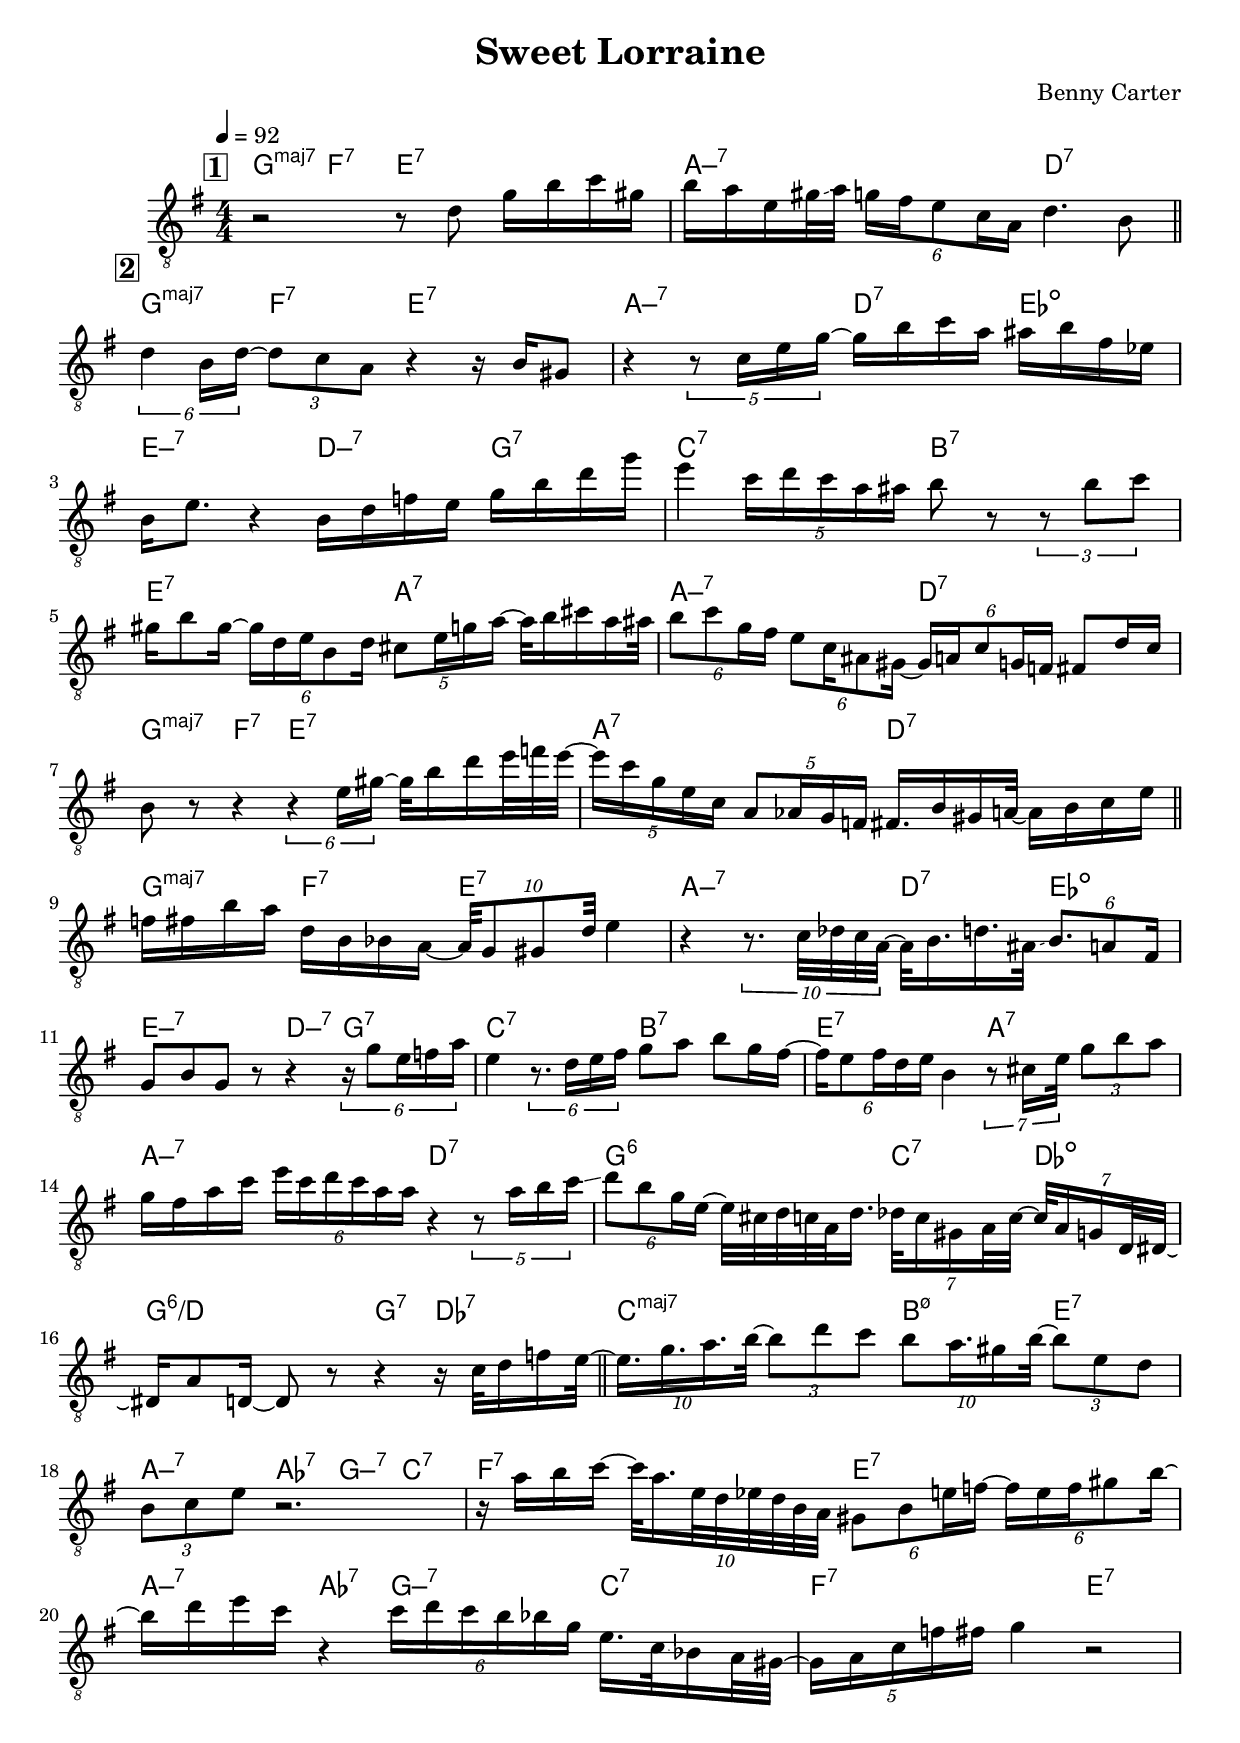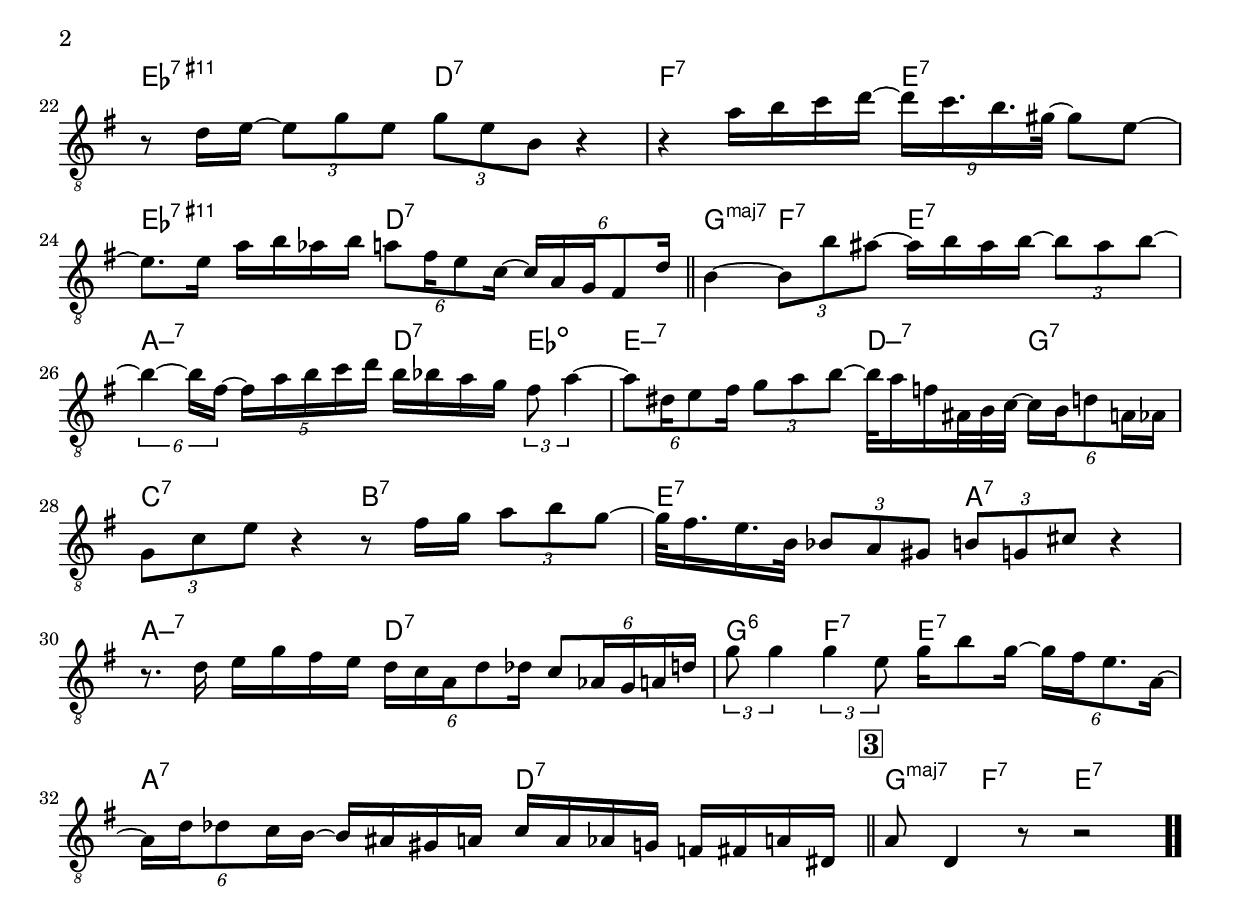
\version "2.13.2"

#(ly:set-option 'point-and-click #f)

\header {
  title = "Sweet Lorraine"
  composer = "Benny Carter"
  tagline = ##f
}
global =
{
    \override Staff.TimeSignature #'style = #'()
    \time 4/4
    \clef "treble_8"
    \key g \major
    \override Rest #'direction = #'0
    \override MultiMeasureRest #'staff-position = #0
}
\score
{
<<
    \transpose c' c'

    \new ChordNames { \chords {
      \set majorSevenSymbol = \markup { "maj7" }
      \set minorChordModifier = \markup { \char ##x2013 }
      | g4:maj f4:7 e2:7 | a2:min7 d2:7 
      | g4:maj f4:7 e2:7 | a2:min7 d4:7 es4:dim | e2:min7 d4:min7 g4:7 | c2:7 b2:7 | e2:7 a2:7 | a2:min7 d2:7 | g4:maj f4:7 e2:7 | a2:7 d2:7 
      | g4:maj f4:7 e2:7 | a2:min7 d4:7 es4:dim | e2:min7 d4:min7 g4:7 | c2:7 b2:7 | e2:7 a2:7 | a2:min7 d2:7 | g2:6 c4:7 des4:dim | g2:6/d g4:7 des4:7 
      | c2:maj b4:min5-7 e4:7 | a4:min7 aes4:7 g4:min7 c4:7 | f2:7 e2:7 | a4:min7 aes4:7 g4:min7 c4:7 | f2:7 e2:7 | es2:11+.9 d2:7 | f2:7 e2:7 | es2:11+.9 d2:7 
      | g4:maj f4:7 e2:7 | a2:min7 d4:7 es4:dim | e2:min7 d4:min7 g4:7 | c2:7 b2:7 | e2:7 a2:7 | a2:min7 d2:7 | g4:6 f4:7 e2:7 | a2:7 d2:7 
      | g4:maj f4:7 e2:7|
      }
      }

    \new Staff
    <<
    \transpose c' c'

    {
      \global
  		%\override Score.MetronomeMark #'transparent = ##t
  		%\override Score.MetronomeMark #'stencil = ##f
  		
  		\override HorizontalBracket #'direction = #UP
  		\override HorizontalBracket #'bracket-flare = #'(0 . 0)
  		
  		\override TextSpanner #'dash-fraction = #1.0
  		\override TextSpanner #'bound-details #'left #'text = \markup{ \concat{\draw-line #'(0 . -1.0) \draw-line #'(1.0 . 0) }}
  		\override TextSpanner #'bound-details #'right #'text = \markup{ \concat{ \draw-line #'(1.0 . 0) \draw-line #'(0 . -1.0) }}
          \set Score.markFormatter = #format-mark-box-numbers


      \tempo 4 = 92
      \set Score.currentBarNumber = #-1
     
      \bar "||" \mark \default r2 r8 d'8 g'16 b'16 c''16 gis'16 
      | b'16 a'16 e'16 gis'32\glissando  a'32 \tuplet 6/4 {g'16 fis'16 e'8 c'16 a16} d'4. b8 
      \bar "||" \mark \default \tuplet 6/4 {d'4 b16 d'16~} \tuplet 3/2 {d'8 c'8 a8} r4 r16 b16 gis8 
      | r4 \tuplet 5/4 {r8 c'16 e'16 g'16~} g'16 b'16 c''16 a'16 ais'16 b'16 fis'16 es'16 
      | b16 e'8. r4 b16 d'16 f'16 e'16 g'16 b'16 d''16 g''16 
      | e''4 \tuplet 5/4 {c''16 d''16 c''16 a'16 ais'16} b'8 r8 \tuplet 3/2 {r8 b'8 c''8} 
      | gis'16 b'8 gis'16~ \tuplet 6/4 {gis'16 d'16 e'16 b8 d'16} \tuplet 5/4 {cis'8 e'16 g'16 a'16~} a'32 b'16 cis''16 a'16 ais'32 
      | \tuplet 6/4 {b'8 c''8 g'16 fis'16} \tuplet 6/4 {e'8 c'16 ais8 gis16~} \tuplet 6/4 {gis16 a16 c'8 g16 f16} fis8 d'16 c'16 
      | b8 r8 r4 \tuplet 6/4 {r4 e'16 gis'16~} gis'32 b'16 d''16 e''32 f''32 e''32~ 
      | \tuplet 5/4 {e''16 c''16 g'16 e'16 c'16} \tuplet 5/4 {a8 aes16 g16 f16} fis16. b16 gis16 a32~ a16 b16 c'16 e'16 
      \bar "||" f'16 fis'16 b'16 a'16 d'16 b16 bes16 a16~ \tuplet 10/8 {a32 g8 gis8 d'32} e'4 
      | r4 \tuplet 10/8 {r8. c'32 des'32 c'32 a32~} a32 b16. d'16. ais32\glissando  \tuplet 6/4 {b8. a8 fis16} 
      | g8 b8 g8 r8 r4 \tuplet 6/4 {r16 g'8 e'16 f'16 a'16} 
      | e'4 \tuplet 6/4 {r8. d'16 e'16 fis'16} g'8 a'8 b'8 g'16 fis'16~ 
      | \tuplet 6/4 {fis'16 e'8 fis'16 d'16 e'16} b4 \tuplet 7/8 {r8 cis'16 e'32} \tuplet 3/2 {g'8 b'8 a'8} 
      | g'16 fis'16 a'16 c''16 \tuplet 6/4 {e''16 c''16 d''16 c''16 a'16 a'16} r4 \tuplet 5/4 {r8 a'16 b'16 c''16\glissando } 
      | \tuplet 6/4 {d''8 b'8 g'16 e'16~} e'32 cis'32 d'32 c'32 a32 d'16. \tuplet 7/8 {des'32 c'16 gis16 a32 c'32~} \tuplet 7/8 {c'32 a16 g16 d32 dis32~} 
      | dis16 a8 d16~ d8 r8 r4 r16 c'32 d'16 f'16 e'32~ 
      \bar "||" \tuplet 10/8 {e'16. g'16. a'16. b'32~} \tuplet 3/2 {b'8 d''8 c''8} \tuplet 10/8 {b'8 a'16. gis'16 b'32~} \tuplet 3/2 {b'8 e'8 d'8} 
      | \tuplet 3/2 {b8 c'8 e'8} r2. 
      | r16 a'16 b'16 c''16~ \tuplet 10/8 {c''32 a'16. e'32 d'32 es'32 d'32 b32 a32} \tuplet 6/4 {gis8 b8 e'16 f'16~} \tuplet 6/4 {f'16 e'16 f'16 gis'8 b'16~} 
      | b'16 d''16 e''16 c''16 r4 \tuplet 6/4 {c''16 d''16 c''16 b'16 bes'16 g'16} e'16. c'32\glissando  bes16 a32 gis32~ 
      | \tuplet 5/4 {gis16 a16 c'16 f'16 fis'16} g'4 r2 
      | r8 d'16 e'16~ \tuplet 3/2 {e'8 g'8 e'8} \tuplet 3/2 {g'8 e'8 b8} r4 
      | r4 a'16 b'16 c''16 d''16~ \tuplet 9/8 {d''16 c''16. b'16. gis'32~} gis'8 e'8~ 
      | e'8. e'16 a'16 b'16 aes'16 b'16 \tuplet 6/4 {a'8 fis'16 e'8 c'16~} \tuplet 6/4 {c'16 a16 g16 fis8 d'16} 
      \bar "||" b4~ \tuplet 3/2 {b8 b'8 ais'8~} ais'16 b'16 ais'16 b'16~ \tuplet 3/2 {b'8 ais'8 b'8~} 
      | \tuplet 6/4 {b'4~ b'16 fis'16~} \tuplet 5/4 {fis'16 a'16 b'16 c''16 d''16} b'16 bes'16 a'16 g'16 \tuplet 3/2 {fis'8 a'4~} 
      | \tuplet 6/4 {a'8 dis'16 e'8 fis'16} \tuplet 3/2 {g'8 a'8 b'8~} b'32 a'16 f'16 ais32 b32 c'32~ \tuplet 6/4 {c'16 b16 d'8 a16 aes16} 
      | \tuplet 3/2 {g8 c'8 e'8} r4 r8 fis'16 g'16 \tuplet 3/2 {a'8 b'8 g'8~} 
      | g'32 fis'16. e'16. b32 \tuplet 3/2 {bes8 a8 gis8} \tuplet 3/2 {b8 g8 cis'8} r4 
      | r8. d'16 e'16 g'16 fis'16 e'16 \tuplet 6/4 {d'16 c'16 a16 d'8 des'16} \tuplet 6/4 {c'8 aes16 g16 a16 d'16} 
      | \tuplet 3/2 {g'8 g'4} \tuplet 3/2 {g'4 e'8} g'16 b'8 g'16~ \tuplet 6/4 {g'16 fis'16 e'8. a16~} 
      | \tuplet 6/4 {a16 d'16 des'8 c'16 b16~} b16 ais16 gis16 a16 c'16 a16 aes16 g16 f16 fis16 a16 dis16 
      \bar "||" \mark \default a8 d4 r8 r2\bar  ".."
    }
    >>
>>    
}
